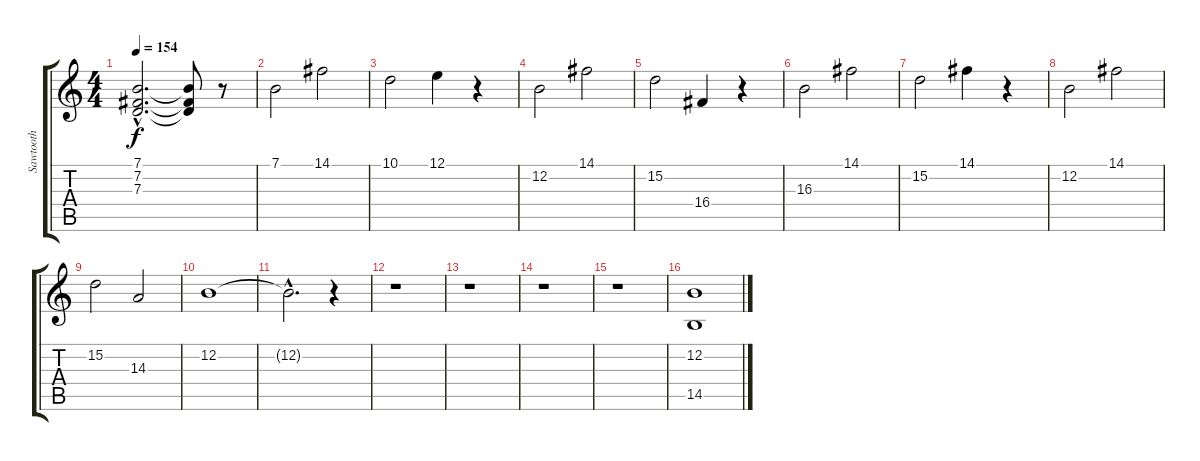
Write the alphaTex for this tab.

\track ("Sawtooth" "Sawtooth") {instrument lead2sawtooth}
\staff {score tabs}
\tuning (E4 B3 G3 D3 A2 E2) {hide}
\ts (4 4)
\tempo 154
\clef g2
\ks c
(7.1{hac} 7.2{hac} 7.3{hac}).2{d dy f} (7.1{t} 7.2{t} 7.3{t}).8 r.8 |
7.1.2 14.1.2 |
10.1.2 12.1.4 r.4 |
12.2.2 14.1.2 |
15.2.2 16.4.4 r.4 |
16.3.2 14.1.2 |
15.2.2 14.1.4 r.4 |
12.2.2 14.1.2 |
15.2.2 14.3.2 |
12.2.1 |
12.2{hac t}.2{d} r.4 |
r.1 |
r.1 |
r.1 |
r.1 |
(12.2 14.5).1
